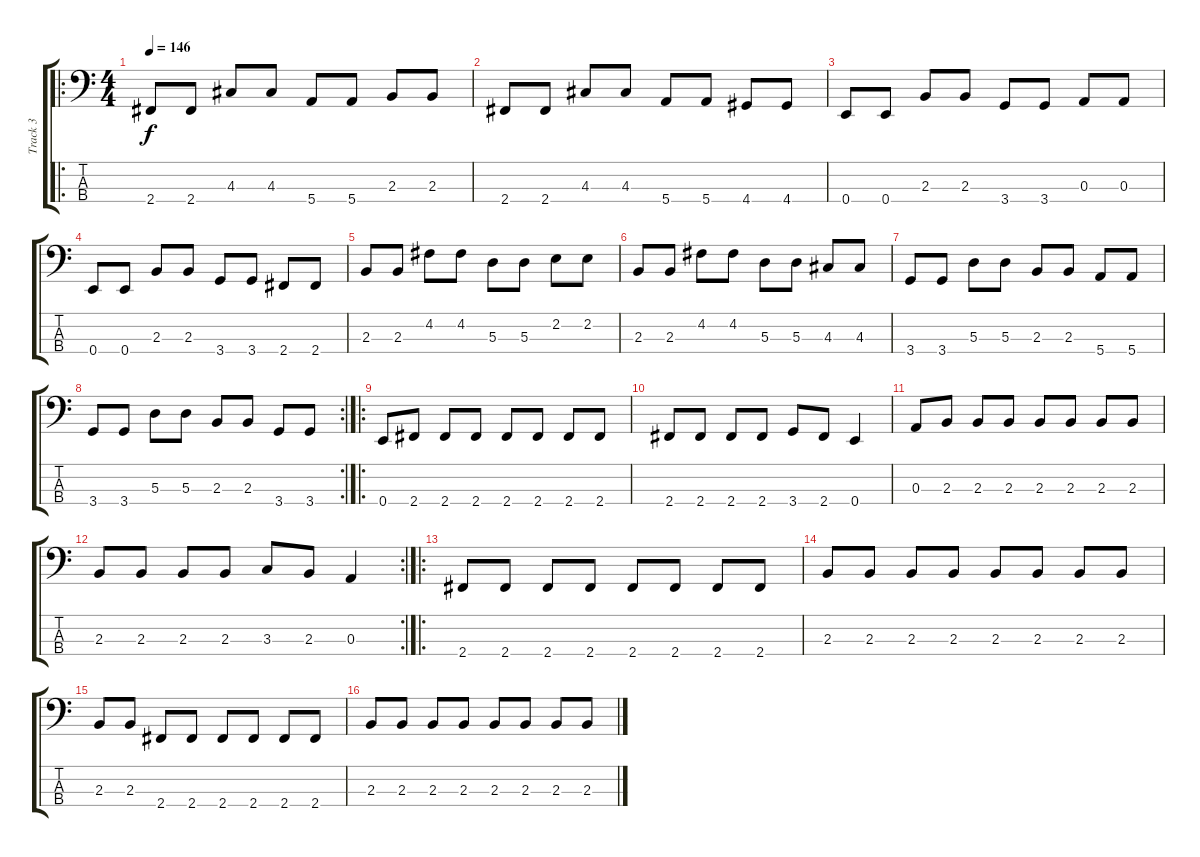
\track ("Track 3" "Track 3") {instrument electricbassfinger}
\staff {score tabs}
\tuning (G2 D2 A1 E1) {hide}
\ro
\ts (4 4)
\tempo 146
\clef f4
\ks c
2.4.8{dy f instrument electricbassfinger} 2.4.8 4.3.8 4.3.8 5.4.8 5.4.8 2.3.8 2.3.8 |
2.4.8 2.4.8 4.3.8 4.3.8 5.4.8 5.4.8 4.4.8 4.4.8 |
0.4.8 0.4.8 2.3.8 2.3.8 3.4.8 3.4.8 0.3.8 0.3.8 |
0.4.8 0.4.8 2.3.8 2.3.8 3.4.8 3.4.8 2.4.8 2.4.8 |
2.3.8 2.3.8 4.2.8 4.2.8 5.3.8 5.3.8 2.2.8 2.2.8 |
2.3.8 2.3.8 4.2.8 4.2.8 5.3.8 5.3.8 4.3.8 4.3.8 |
3.4.8 3.4.8 5.3.8 5.3.8 2.3.8 2.3.8 5.4.8 5.4.8 |
\rc 2
3.4.8 3.4.8 5.3.8 5.3.8 2.3.8 2.3.8 3.4.8 3.4.8 |
\ro
0.4.8 2.4.8 2.4.8 2.4.8 2.4.8 2.4.8 2.4.8 2.4.8 |
2.4.8 2.4.8 2.4.8 2.4.8 3.4.8 2.4.8 0.4.4 |
0.3.8 2.3.8 2.3.8 2.3.8 2.3.8 2.3.8 2.3.8 2.3.8 |
\rc 2
2.3.8 2.3.8 2.3.8 2.3.8 3.3.8 2.3.8 0.3.4 |
\ro
2.4.8 2.4.8 2.4.8 2.4.8 2.4.8 2.4.8 2.4.8 2.4.8 |
2.3.8 2.3.8 2.3.8 2.3.8 2.3.8 2.3.8 2.3.8 2.3.8 |
2.3.8 2.3.8 2.4.8 2.4.8 2.4.8 2.4.8 2.4.8 2.4.8 |
2.3.8 2.3.8 2.3.8 2.3.8 2.3.8 2.3.8 2.3.8 2.3.8
